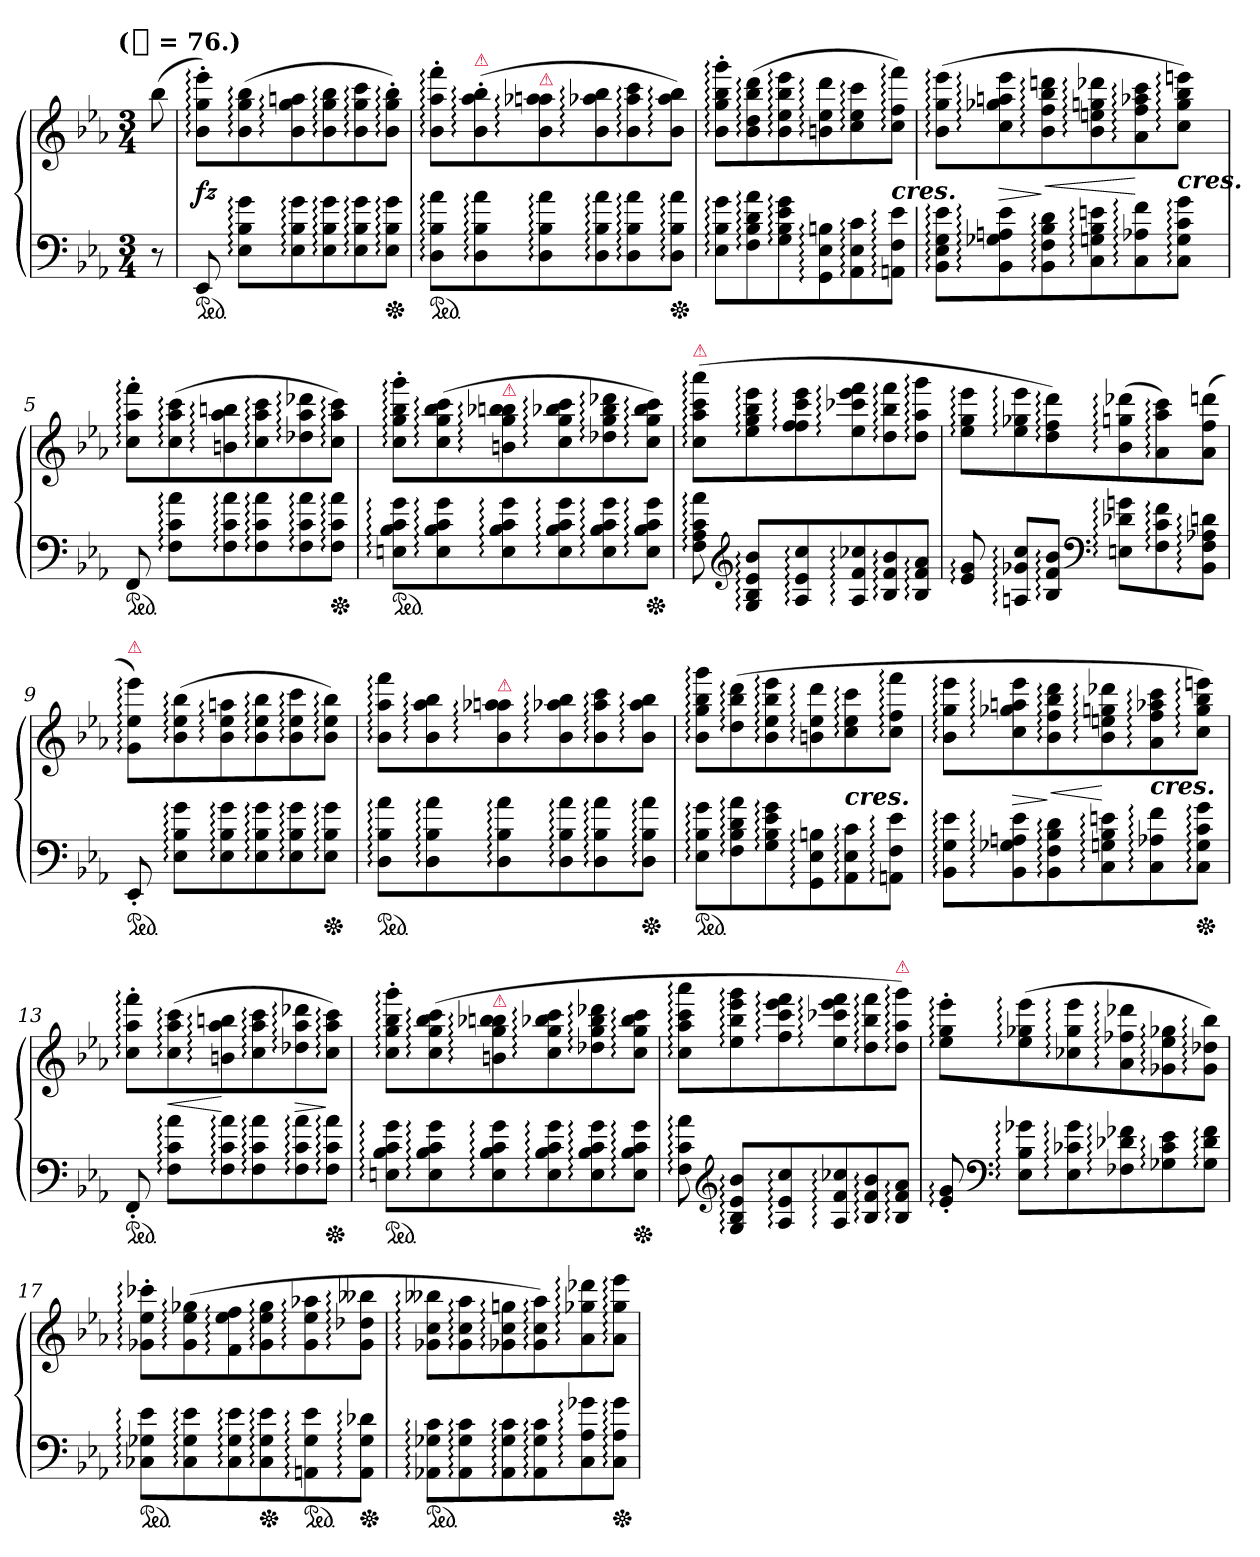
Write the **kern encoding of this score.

**kern	**kern	**dynam
*part1	*part1	*part1
*staff2	*staff1	*staff1/2
*clefF4	*clefG2	*
*k[b-e-a-]	*k[b-e-a-]	*
*E-:	*E-:	*
!!LO:TX:omd:t=([quarter] = 76.)
*M3/4	*M3/4	*
*MM76	*MM76	*
=	=	=
8r	(>8bb-	.
=1	=1	=1
*ped	*	*
8EE-	8b-:'> 8gg:'> 8eee-:'>L)	fz
8E-: 8B-: 8g:L	(>8b-: 8gg: 8bb-:	.
8E-: 8B-: 8g:	8b-: 8gg: 8aan:	.
8E-: 8B-: 8g:	8b-: 8gg: 8bb-:	.
8E-: 8B-: 8g:	8b-: 8gg: 8ccc:	.
*Xped	*	*
8E-: 8B-: 8g:J	8b-:' 8gg:' 8bb-:'J)	.
=2	=2	=2
*ped	*	*
8D: 8B-: 8a-:L	8b-:'> 8aa-:'> 8fff:'>L	.
!	!LO:TX:a:color=crimson:t=⚠	!
8D: 8B-: 8a-:	(>8b-:' 8aa-:' 8bb-:'	.
!	!LO:TX:a:color=crimson:t=⚠	!
8D: 8B-: 8a-:	8b-: 8aa-X: 8aan:	.
8D: 8B-: 8a-:	8b-: 8aa-: 8bb-:	.
8D: 8B-: 8a-:	8b-: 8aa-: 8ccc:	.
*Xped	*	*
8D: 8B-: 8a-:J	8b-: 8aa-: 8bb-:J)	.
=3	=3	=3
8E-: 8B-: 8g:L	8b-:'> 8gg:'> 8bb-:'> 8ggg:'>L	.
8F: 8B-: 8d: 8a-:	(>8b-: 8dd: 8bb-: 8ddd:	.
8G: 8B-: 8e-: 8g:	8b-: 8ee-: 8bb-: 8eee-:	.
8GG: 8E-: 8Bn:	8bn: 8ee-: 8ddd:	.
8AA-: 8E-: 8c:	8cc: 8ee-: 8ccc:	.
!	!LO:TX:c:Bi:t=cres.	!
8AAn: 8F: 8e-:J	8cc: 8ff: 8fff:J)	.
=4	=4	=4
8BB-: 8E-: 8G: 8e-:L	(>8b-: 8gg: 8eee-:L	.
8BB-: 8G-X: 8An: 8e-:	8cc: 8gg-X: 8aan: 8eee-:	>
8BB-: 8F: 8B-: 8d:	8b-: 8ff: 8bb-: 8dddn:	] <
8C: 8Gn: 8B-: 8en:	8b-: 8een: 8ggn: 8ddd-X:	.
8C: 8A-X: 8f:	8a-: 8ff: 8aa-X: 8ccc:	[
!	!LO:TX:c:Bi:t=cres.	!
8C: 8G: 8c: 8g:J	8cc: 8gg: 8bb-: 8eeen:J)	.
=5	=5	=5
!LO:TX:b:color=crimson:t=⚠	!	!
*ped	*	*
8FF/	8cc:'> 8aa-:'> 8fff:'>L	.
8F: 8c: 8a-:L	(>8cc: 8aa-: 8ccc:	.
8F: 8c: 8a-:	8bn: 8aa-: 8bbn:	.
8F: 8c: 8a-:	8cc: 8aa-: 8ccc:	.
8F: 8c: 8a-:	8dd-X: 8aa-: 8ddd-X:	.
*Xped	*	*
8F: 8c: 8a-:J	8cc: 8aa-: 8ccc:J)	.
=6	=6	=6
*ped	*	*
8En: 8B-: 8c: 8g:L	8cc:'> 8gg:'> 8bb-:'> 8ggg:'>L	.
8E: 8B-: 8c: 8g:	(>8cc: 8gg: 8bb-: 8ccc:	.
!	!LO:TX:a:color=crimson:t=⚠	!
8E: 8B-: 8c: 8g:	8bn: 8gg: 8bb-X: 8bbn:	.
8E: 8B-: 8c: 8g:	8cc: 8gg: 8bb-: 8ccc:	.
8E: 8B-: 8c: 8g:	8dd-X: 8gg: 8bb-: 8ddd-X:	.
*Xped	*	*
8E: 8B-: 8c: 8g:J	8cc: 8gg: 8bb-: 8ccc:J)	.
=7	=7	=7
!	!LO:TX:a:color=crimson:t=⚠	!
8F: 8A-: 8c: 8a-:	(>8cc: 8aa-: 8ccc: 8aaa-:L	.
*clefG2	*	*
8G: 8B-: 8e-: 8b-:L	8ee-: 8gg: 8bb-: 8eee-:	.
8A-: 8e-: 8cc:	8ff: 8ff: 8ccc: 8eee-:	.
8A-: 8f: 8cc-X:	8ee-: 8ccc-X: 8eee-: 8fff:	.
8B-: 8f: 8b-:	8dd: 8bb-: 8fff:	.
8B-: 8f: 8a-:J	8dd: 8aa-: 8ggg:J	.
=8	=8	=8
8e-: 8g:	8ee-: 8gg: 8eee-:L	.
8An: 8g-X: 8cc:L	8ee-: 8gg-X: 8eee-:	.
8B-: 8f: 8b-:J	8dd: 8ff: 8ddd:)	.
*clefF4	*	*
8En: 8d-X: 8gn:L	(>8b-: 8ggn: 8ddd-X:	.
8F: 8c: 8f:	8a-: 8aa-: 8ccc:)	.
8BB-: 8F: 8A-X: 8dn:J	(>8a- 8ff 8dddnJ	.
=9	=9	=9
!	!LO:TX:a:color=crimson:t=⚠	!
*ped	*	*
8EE-'	8g: 8ee-: 8eee-:L)	.
8E-: 8B-: 8g:L	(>8b-: 8ee-: 8bb-:	.
8E-: 8B-: 8g:	8b-: 8ee-: 8aan:	.
8E-: 8B-: 8g:	8b-: 8ee-: 8bb-:	.
8E-: 8B-: 8g:	8b-: 8ee-: 8ccc:	.
*Xped	*	*
8E-: 8B-: 8g:J	8b-: 8ee-: 8bb-:J)	.
=10	=10	=10
*ped	*	*
8D: 8B-: 8a-:L	8b-: 8aa-: 8fff:L	.
8D: 8B-: 8a-:	8b-: 8aa-: 8bb-:	.
!	!LO:TX:a:color=crimson:t=⚠	!
8D: 8B-: 8a-:	8b-: 8aa-X: 8aan:	.
8D: 8B-: 8a-:	8b-: 8aa-: 8bb-:	.
8D: 8B-: 8a-:	8b-: 8aa-: 8ccc:	.
*Xped	*	*
8D: 8B-: 8a-:J	8b-: 8aa-: 8bb-:J	.
=11	=11	=11
*ped	*	*
8E-: 8B-: 8g:L	8b-: 8gg: 8bb-: 8ggg:L	.
8F: 8B-: 8d: 8a-:	(>8dd: 8bb-: 8ddd:	.
8G: 8B-: 8e-: 8g:	8b-: 8ee-: 8bb-: 8eee-:	.
8GG: 8E-: 8Bn:	8bn: 8ee-: 8ddd:	.
!	!LO:TX:c:Bi:t=cres.	!
8AA-: 8E-: 8c:	8cc: 8ee-: 8ccc:	.
8AAn: 8F: 8e-:J	8cc: 8ff: 8fff:J	.
=12	=12	=12
8BB-: 8G: 8e-:L	8b-: 8gg: 8eee-:L	.
8BB-: 8G-X: 8An: 8e-:	8cc: 8gg-X: 8aan: 8eee-:	>
8BB-: 8F: 8B-: 8d:	8b-: 8ff: 8bb-: 8ddd:	] <
8C: 8Gn: 8B-: 8en:	8b-: 8een: 8ggn: 8ddd-X:	[
!	!LO:TX:c:Bi:t=cres.	!
8C: 8A-X: 8f:	8a-: 8ff: 8aa-X: 8ccc:	.
*Xped	*	*
8C: 8G: 8c: 8g:J	8cc: 8gg: 8bb-: 8eeen:J)	.
=13	=13	=13
*ped	*	*
8FF'<	8cc:'> 8aa-:'> 8fff:'>L	.
8F: 8c: 8a-:L	(>8cc: 8aa-: 8ccc:	<
8F: 8c: 8a-:	8bn: 8aa-: 8bbn:	[
8F: 8c: 8a-:	8cc: 8aa-: 8ccc:	.
8F: 8c: 8a-:	8dd-X: 8aa-: 8ddd-X:	>
*Xped	*	*
8F: 8c: 8a-:J	8cc: 8aa-: 8ccc:J)	]
=14	=14	=14
*ped	*	*
8En: 8B-: 8c: 8g:L	8cc:' 8gg:' 8bb-:' 8ggg:'L	.
8E: 8B-: 8c: 8g:	(>8cc: 8gg: 8bb-: 8ccc:	.
!	!LO:TX:a:color=crimson:t=⚠	!
8E: 8B-: 8c: 8g:	8bn: 8gg: 8bb-X: 8bbn:	.
8E: 8B-: 8c: 8g:	8cc: 8gg: 8bb-: 8ccc:	.
8E: 8B-: 8c: 8g:	8dd-X: 8gg: 8bb-: 8ddd-X:	.
*Xped	*	*
8E: 8B-: 8c: 8g:J	8cc: 8gg: 8bb-: 8ccc:J	.
=15	=15	=15
8F: 8c: 8a-:	8cc: 8aa-: 8ccc: 8aaa-:L	.
*clefG2	*	*
8G: 8B-: 8e-: 8b-:L	8ee-: 8bb-: 8eee-: 8ggg:	.
8A-: 8e-: 8cc:	8ff: 8ccc: 8eee-: 8fff:	.
8A-: 8f: 8cc-X:	8ee-: 8ccc-X: 8eee-: 8fff:	.
8B-: 8f: 8b-:	8dd: 8bb-: 8fff:	.
!	!LO:TX:a:color=crimson:t=⚠	!
8B-: 8f: 8a-:J	8dd: 8aa-: 8ggg:J)	.
=16	=16	=16
8e-:'< 8g:'<	8ee-:'> 8gg:'> 8eee-:'>L	.
*clefF4	*	*
8E-: 8B-: 8g-X:L	(>8ee-: 8gg-X: 8eee-:	.
8E-: 8c-X: 8g-:	8cc-X: 8gg-: 8eee-:	.
8F-X: 8d-X: 8f-X:	8a-: 8ff-X: 8ddd-X:	.
8G-X: 8c-: 8e-:	8g-X: 8ee-: 8gg-X:	.
8G-: 8d-: 8f-:J	8g-: 8dd-X: 8bb-:J)	.
=17	=17	=17
!LO:TX:b:color=crimson:t=⚠	!	!
*ped	*	*
8C-X: 8G-X: 8e-:L	8g-X:'> 8ee-:'> 8ccc-X:'>L	.
8C-: 8G-: 8e-:	(>8g-: 8ee-: 8gg-X:	.
8C-: 8G-: 8e-:	8f: 8ee-: 8ff:	.
*Xped	*	*
8C-: 8G-: 8e-:	8g-: 8ee-: 8gg-:	.
*ped	*	*
8AAn: 8G-: 8e-:	8g-: 8ee-: 8aa-X:	.
*Xped	*	*
8AA: 8G-: 8d-X:J	8g-: 8dd-X: 8bb--X:J	.
=18	=18	=18
*ped	*	*
8AA-X: 8G-X: 8c:L	8g-X: 8cc: 8bb--X:L	.
8AA-: 8G-: 8c:	8g-: 8cc: 8aa-:	.
8AA-: 8G-: 8c:	8g-X: 8cc: 8ggn:	.
8AA-: 8G-: 8c:	8g-: 8cc: 8aa-:)	.
8C: 8A-: 8g-X:	8a-: 8gg-X: 8ddd-X:	.
*Xped	*	*
8C: 8A-: 8g-:J	8a-: 8gg-: 8eee-:J	.
=	=	=
*-	*-	*-
